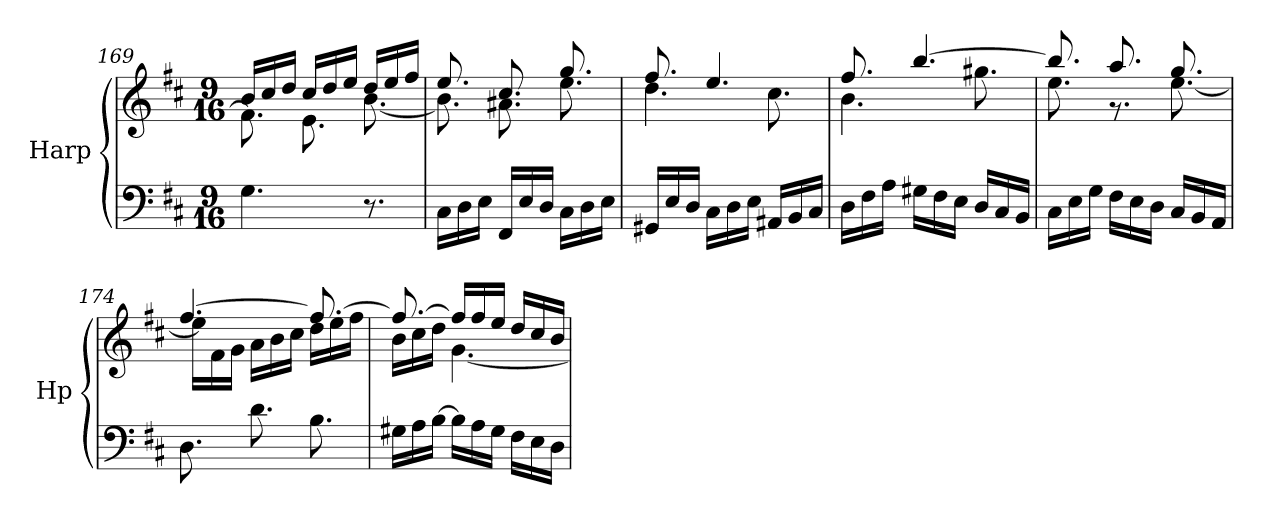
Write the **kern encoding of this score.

**kern	**kern
*part1	*part1
*staff2	*staff1
*I"Harp	*
*I'Hp	*
!!LO:LB:g=z
*clefF4	*clefG2
*k[f#c#]	*k[f#c#]
*M9/16	*M9/16
=169	=169
*	*^
4.G\	16b/LL	8.f#\]
.	16cc#/	.
.	16dd/JJ	.
.	16cc#/LL	8.e\
.	16dd/	.
.	16ee/JJ	.
8.r	16dd/LL	[8.b\
.	16ee/	.
.	16ff#/JJ	.
=170	=170	=170
16C#\LL	8.ee/	8.b\]
16D\	.	.
16E\JJ	.	.
16FF#/LL	8.cc#/	8.a#X\
16E/	.	.
16D/JJ	.	.
16C#\LL	8.gg/	8.ee\
16D\	.	.
16E\JJ	.	.
=171	=171	=171
16GG#X/LL	8.ff#/	4.dd\
16E/	.	.
16D/JJ	.	.
16C#\LL	4.ee/	.
16D\	.	.
16E\JJ	.	.
16AA#X/LL	.	8.cc#\
16BB/	.	.
16C#/JJ	.	.
=172	=172	=172
16D\LL	8.ff#/	4.b\
16F#\	.	.
16A\JJ	.	.
16G#X\LL	[4.bb/	.
16F#\	.	.
16E\JJ	.	.
16D/LL	.	8.gg#X\
16C#/	.	.
16BB/JJ	.	.
!!LO:LB:g=z	!!
=173	=173	=173
16C#\LL	8.bb/]	8.ee\
16E\	.	.
16G\JJ	.	.
16F#\LL	8.aa/	8.r
16E\	.	.
16D\JJ	.	.
16C#/LL	8.gg/	[8.ee\
16BB/	.	.
16AA/JJ	.	.
=174	=174	=174
8.D\	[4.ff#/	16ee\LL]
.	.	16f#\
.	.	16g\JJ
8.d\	.	16a\LL
.	.	16b\
.	.	16cc#\JJ
8.B\	8.ff#/_	16dd\LL
.	.	16ee\
.	.	16ff#\JJ
=175	=175	=175
16G#X\LL	8.ff#/_	16b\LL
16A\	.	16cc#\
[16B\JJ	.	16dd\JJ
16B\LL]	16ff#/LL]	[4.g\
16A\	16ff#/	.
16G#\JJ	16ee/JJ	.
16F#\LL	16dd/LL	.
16E\	16cc#/	.
16D\JJ	16b/JJ	.
*	*v	*v
=	=
*-	*-
